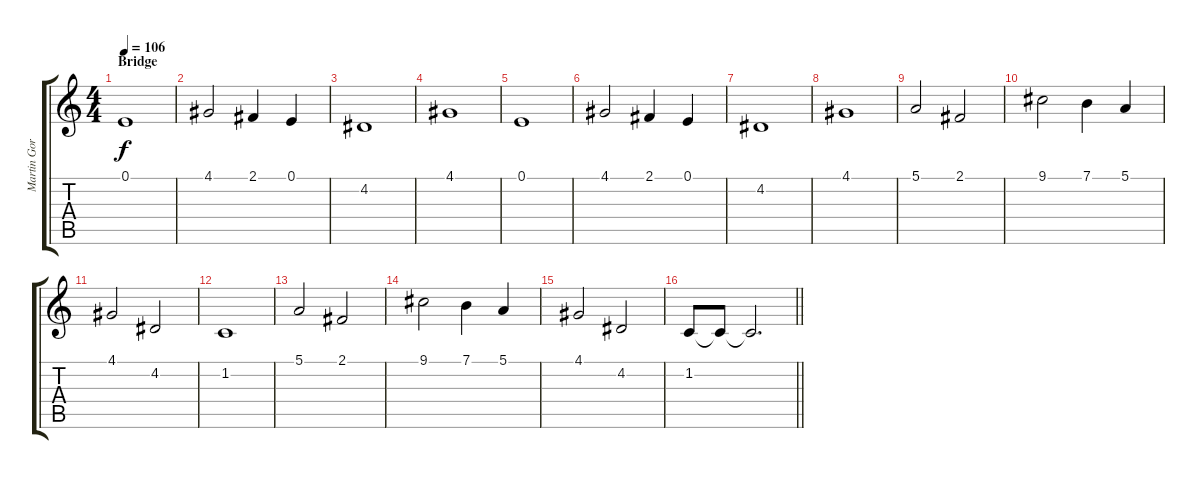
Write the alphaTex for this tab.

\track ("Martin Gore - Keyboard IV" "Martin Gor") {instrument pad2warm}
\staff {score tabs}
\tuning (E4 B3 G3 D3 A2 E2) {hide}
\ts (4 4)
\section ("" "Bridge")
\tempo 106
\clef g2
\ks c
0.1.1{dy f volume 16 balance 4} |
4.1.2 2.1.4 0.1.4 |
4.2.1 |
4.1.1 |
0.1.1 |
4.1.2 2.1.4 0.1.4 |
4.2.1 |
4.1.1 |
5.1.2 2.1.2 |
9.1.2 7.1.4 5.1.4 |
4.1.2 4.2.2 |
1.2.1 |
5.1.2 2.1.2 |
9.1.2 7.1.4 5.1.4 |
4.1.2 4.2.2 |
\barLineRight lightlight
1.2.8 1.2{t}.8{volume 0} 1.2{t}.2{d}
